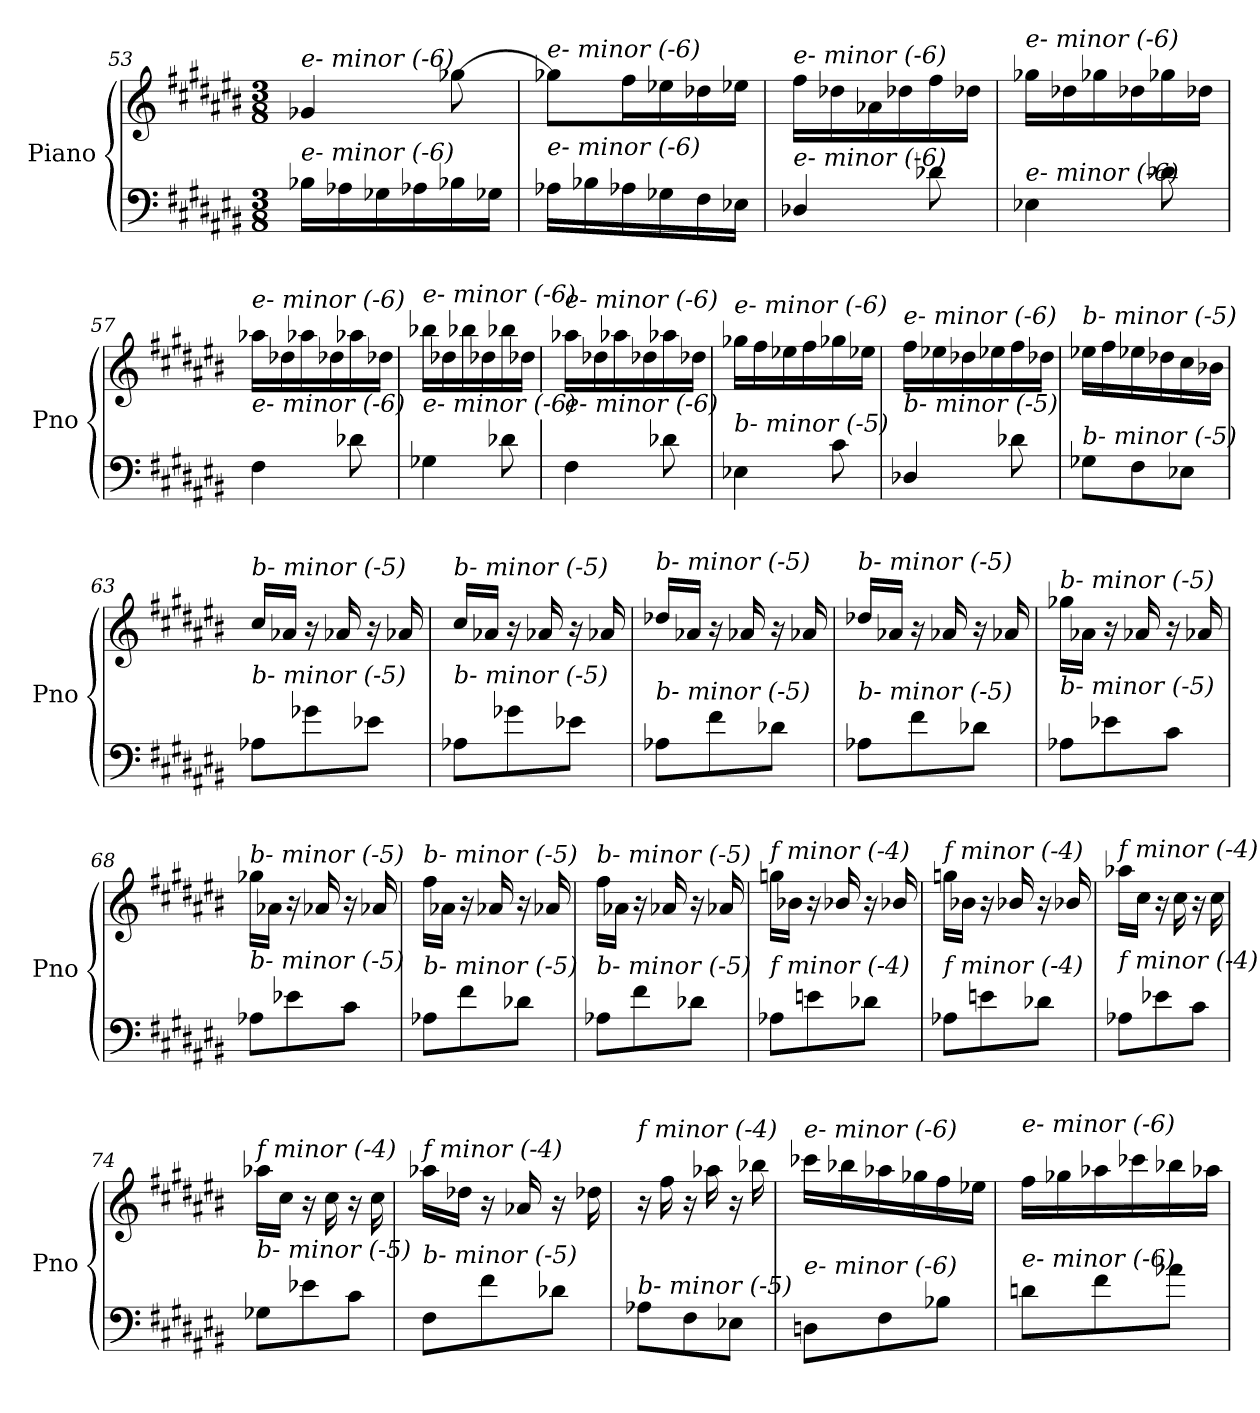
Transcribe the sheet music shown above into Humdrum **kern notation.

**kern	**kern
*part1	*part1
*staff2	*staff1
*I"Piano	*
*I'Pno	*
!!LO:LB:g=z
*clefF4	*clefG2
*k[f#c#g#d#a#e#b#]	*k[f#c#g#d#a#e#b#]
*M3/8	*M3/8
=53	=53
!	!LO:TX:i:t=e- minor (-6)
!LO:TX:i:t=e- minor (-6)	!
16B-Xi\LL	4g-Xi/
16A-Xi\	.
16G-Xi\	.
16A-Xi\	.
16B-Xi\	[8gg-Xi\
16G-Xi\JJ	.
=54	=54
!	!LO:TX:i:t=e- minor (-6)
!LO:TX:i:t=e- minor (-6)	!
16A-Xi\LL	8gg-Xi\L]
16B-Xi\	.
16A-Xi\	16ff#i\L
16G-Xi\	16ee-Xi\
16F#i\	16dd-Xi\
16E-Xi\JJ	16ee-Xi\JJ
=55	=55
!	!LO:TX:i:t=e- minor (-6)
!LO:TX:i:t=e- minor (-6)	!
4D-Xi/	16ff#i\LL
.	16dd-Xi\
.	16a-Xi\
.	16dd-Xi\
8d-Xi\	16ff#i\
.	16dd-Xi\JJ
=56	=56
!	!LO:TX:i:t=e- minor (-6)
!LO:TX:i:t=e- minor (-6)	!
4E-Xi\	16gg-Xi\LL
.	16dd-Xi\
.	16gg-Xi\
.	16dd-Xi\
8d-Xi\	16gg-Xi\
.	16dd-Xi\JJ
=57	=57
!	!LO:TX:i:t=e- minor (-6)
!LO:TX:i:t=e- minor (-6)	!
4F#i\	16aa-Xi\LL
.	16dd-Xi\
.	16aa-Xi\
.	16dd-Xi\
8d-Xi\	16aa-Xi\
.	16dd-Xi\JJ
=58	=58
!	!LO:TX:i:t=e- minor (-6)
!LO:TX:i:t=e- minor (-6)	!
4G-Xi\	16bb-Xi\LL
.	16dd-Xi\
.	16bb-Xi\
.	16dd-Xi\
8d-Xi\	16bb-Xi\
.	16dd-Xi\JJ
=59	=59
!	!LO:TX:i:t=e- minor (-6)
!LO:TX:i:t=e- minor (-6)	!
4F#i\	16aa-Xi\LL
.	16dd-Xi\
.	16aa-Xi\
.	16dd-Xi\
8d-Xi\	16aa-Xi\
.	16dd-Xi\JJ
!!LO:LB:g=z
=60	=60
!	!LO:TX:i:t=e- minor (-6)
!LO:TX:i:t=b- minor (-5)	!
4E-Xi\	16gg-Xi\LL
.	16ff#i\
.	16ee-Xi\
.	16ff#i\
8c#i\	16gg-Xi\
.	16ee-Xi\JJ
=61	=61
!	!LO:TX:i:t=e- minor (-6)
!LO:TX:i:t=b- minor (-5)	!
4D-Xi/	16ff#i\LL
.	16ee-Xi\
.	16dd-Xi\
.	16ee-Xi\
8d-Xi\	16ff#i\
.	16dd-Xi\JJ
=62	=62
!	!LO:TX:i:t=b- minor (-5)
!LO:TX:i:t=b- minor (-5)	!
8G-Xi\L	16ee-Xi\LL
.	16ff#i\
8F#i\	16ee-Xi\
.	16dd-Xi\
8E-Xi\J	16cc#i\
.	16b-Xi\JJ
=63	=63
!	!LO:TX:i:t=b- minor (-5)
!LO:TX:i:t=b- minor (-5)	!
8A-Xi\L	16cc#i/LL
.	16a-Xi/JJ
8g-Xi\	16r
.	16a-Xi/
8e-Xi\J	16r
.	16a-Xi/
=64	=64
!	!LO:TX:i:t=b- minor (-5)
!LO:TX:i:t=b- minor (-5)	!
8A-Xi\L	16cc#i/LL
.	16a-Xi/JJ
8g-Xi\	16r
.	16a-Xi/
8e-Xi\J	16r
.	16a-Xi/
=65	=65
!	!LO:TX:i:t=b- minor (-5)
!LO:TX:i:t=b- minor (-5)	!
8A-Xi\L	16dd-Xi/LL
.	16a-Xi/JJ
8f#i\	16r
.	16a-Xi/
8d-Xi\J	16r
.	16a-Xi/
!!LO:LB:g=z
=66	=66
!	!LO:TX:i:t=b- minor (-5)
!LO:TX:i:t=b- minor (-5)	!
8A-Xi\L	16dd-Xi/LL
.	16a-Xi/JJ
8f#i\	16r
.	16a-Xi/
8d-Xi\J	16r
.	16a-Xi/
=67	=67
!	!LO:TX:i:t=b- minor (-5)
!LO:TX:i:t=b- minor (-5)	!
8A-Xi\L	16gg-Xi\LL
.	16a-Xi\JJ
8e-Xi\	16r
.	16a-Xi/
8c#i\J	16r
.	16a-Xi/
=68	=68
!	!LO:TX:i:t=b- minor (-5)
!LO:TX:i:t=b- minor (-5)	!
8A-Xi\L	16gg-Xi\LL
.	16a-Xi\JJ
8e-Xi\	16r
.	16a-Xi/
8c#i\J	16r
.	16a-Xi/
=69	=69
!	!LO:TX:i:t=b- minor (-5)
!LO:TX:i:t=b- minor (-5)	!
8A-Xi\L	16ff#i\LL
.	16a-Xi\JJ
8f#i\	16r
.	16a-Xi/
8d-Xi\J	16r
.	16a-Xi/
=70	=70
!	!LO:TX:i:t=b- minor (-5)
!LO:TX:i:t=b- minor (-5)	!
8A-Xi\L	16ff#i\LL
.	16a-Xi\JJ
8f#i\	16r
.	16a-Xi/
8d-Xi\J	16r
.	16a-Xi/
=71	=71
!	!LO:TX:i:t=f minor (-4)
!LO:TX:i:t=f minor (-4)	!
8A-Xi\L	16ggni\LL
.	16b-Xi\JJ
8en\	16r
.	16b-Xi/
8d-Xi\J	16r
.	16b-Xi/
!!LO:PB:g=z
=72	=72
!	!LO:TX:i:t=f minor (-4)
!LO:TX:i:t=f minor (-4)	!
8A-Xi\L	16ggni\LL
.	16b-Xi\JJ
8en\	16r
.	16b-Xi/
8d-Xi\J	16r
.	16b-Xi/
=73	=73
!	!LO:TX:i:t=f minor (-4)
!LO:TX:i:t=f minor (-4)	!
8A-Xi\L	16aa-Xi\LL
.	16cc#i\JJ
8e-Xi\	16r
.	16cc#i\
8c#i\J	16r
.	16cc#i\
=74	=74
!	!LO:TX:i:t=f minor (-4)
!LO:TX:i:t=b- minor (-5)	!
8G-Xi\L	16aa-Xi\LL
.	16cc#i\JJ
8e-Xi\	16r
.	16cc#i\
8c#i\J	16r
.	16cc#i\
=75	=75
!	!LO:TX:i:t=f minor (-4)
!LO:TX:i:t=b- minor (-5)	!
8F#i\L	16aa-Xi\LL
.	16dd-Xi\JJ
8f#i\	16r
.	16a-Xi/
8d-Xi\J	16r
.	16dd-Xi\
=76	=76
!	!LO:TX:i:t=f minor (-4)
!LO:TX:i:t=b- minor (-5)	!
8A-Xi\L	16r
.	16ff#i\
8F#i\	16r
.	16aa-Xi\
8E-Xi\J	16r
.	16bb-Xi\
=77	=77
!	!LO:TX:i:t=e- minor (-6)
!LO:TX:i:t=e- minor (-6)	!
8Dni\L	16ccc-Xi\LL
.	16bb-Xi\
8F#i\	16aa-Xi\
.	16gg-Xi\
8B-Xi\J	16ff#i\
.	16ee-Xi\JJ
!!LO:LB:g=z
=78	=78
!	!LO:TX:i:t=e- minor (-6)
!LO:TX:i:t=e- minor (-6)	!
8dni\L	16ff#i\LL
.	16gg-Xi\
8f#i\	16aa-Xi\
.	16ccc-Xi\
8a-Xi\J	16bb-Xi\
.	16aa-Xi\JJ
=	=
*-	*-
